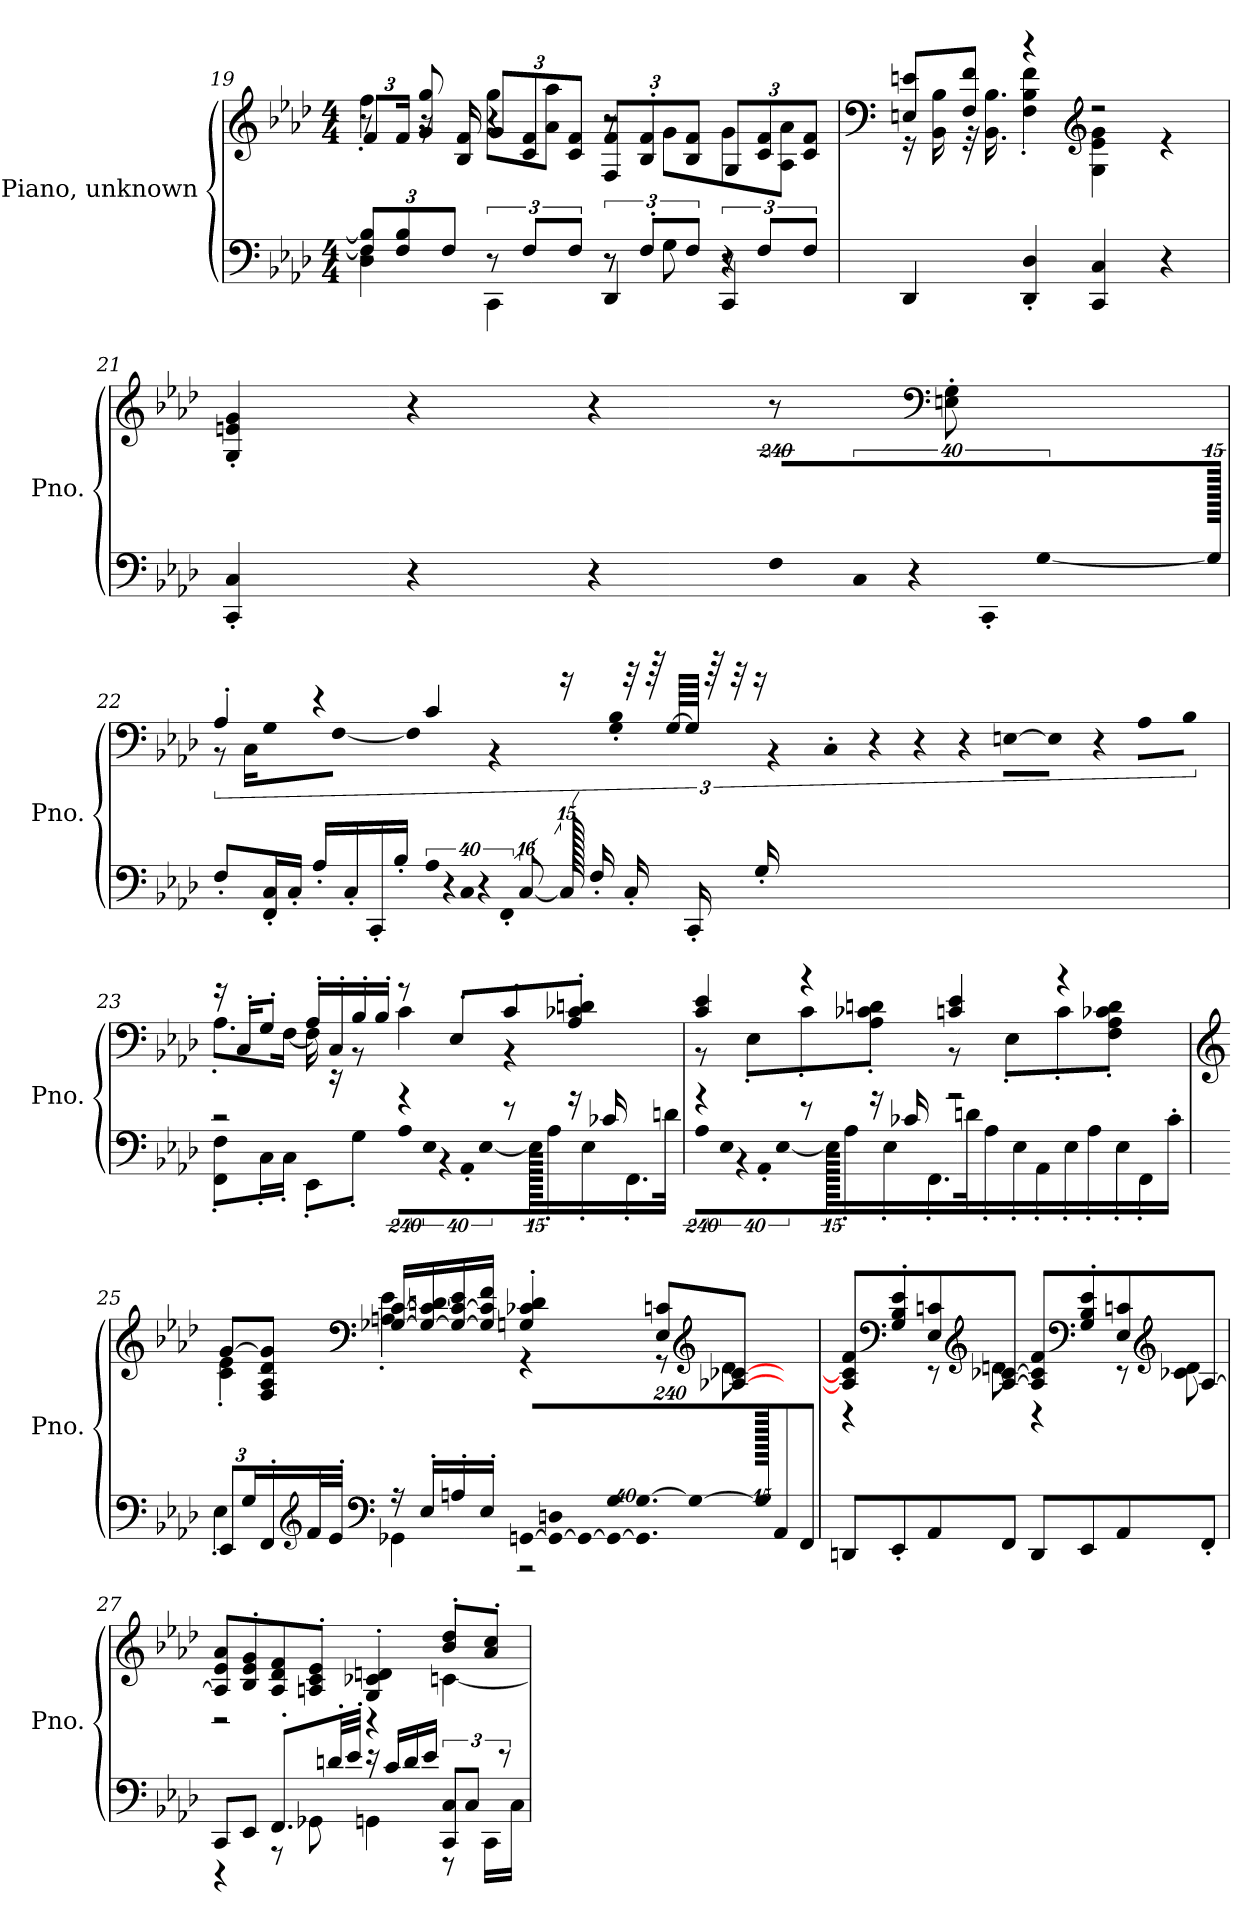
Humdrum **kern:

**kern	**kern
*part1	*part1
*staff2	*staff1
*I"Piano, unknown	*
*I'Pno.	*
!!LO:LB:g=z
*clefF4	*clefG2
*k[b-e-a-d-]	*k[b-e-a-d-]
*M4/4	*M4/4
=19	=19
*	*^
*	*	*^
*Xbrackettup	*	*	*Xbrackettup
*^	*	*	*
*	*^	*	*	*
12F/] 12B-/]L	4D-\	2r	8r	4ff'\	12f/L
12F/ 12B-/	.	.	.	.	24f/Jk
.	.	.	8g/ 8gg/	.	16r
12F/J	.	.	.	.	.
.	.	.	.	.	16B-/ 16f/
*brackettup	*	*	*	*	*
12r	4CC\	.	4r	8gg\L	12g/L
12F/L	.	.	.	.	12c/ 12f/
.	.	.	.	8a-\ 8aa-\J	.
12F/J	.	.	.	.	12c/ 12f/J
12r	8r	4DD-/	2r	8r	12F/ 12f/L
12F'/L	.	.	.	.	12B-/' 12f/'
.	8G\	.	.	8g\L	.
12F/J	.	.	.	.	12B-/ 12f/J
12r	4r	4CC/	.	8g\	12G/L
12F/L	.	.	.	.	12c/ 12f/
.	.	.	.	8A-\ 8a-\J	.
12F/J	.	.	.	.	12c/ 12f/J
*v	*v	*v	*	*	*
*	*v	*v	*v
=20	=20
*	*clefF4
*	*^
4DD-/	8En/ 8en/L	16r
.	.	16BB-\ 16B-\
.	8F/ 8f/J	32r
.	.	16.BB-\ 16.B-\
4DD-/' 4D-/'	4r	4F\' 4B-\' 4f\'
*	*clefG2	*
4CC/ 4C/	2r	4G\ 4e\ 4g\
4r	.	4r
*	*v	*v
=21	=21
4CC/' 4C/'	4G/' 4en/' 4g/'
4r	4r
4r	4r
!LO:N:vis=16	!
1920%137F\LL	8r
!LO:N:vis=32	!
640%23C\JJk	.
!LO:N:vis=32	!
640%23r	.
*	*clefF4
.	8En\' 8G\'
!LO:N:vis=32	!
640%23CC'/KLL	.
[240%17G/J	.
1920G/]	1920ryy
!!LO:LB:g=z
=22	=22
*	*^
*	*	*brackettup
8F'/L	4A-'/	12r
.	.	24C\LL
16FF/' 16C/'L	.	16G\
16C'/JJ	.	[16F\JJ
16A-'/LL	4r	16F\]
16C'/	.	16r
16CC'/	.	8G\' 8B-\'
16B-'/JJ	.	.
!LO:N:vis=32	!	!
640%23A-\	4c/	8r
!LO:N:vis=32	!	!
640%23r	.	.
!LO:N:vis=32	!	!
640%23C/	.	.
!LO:N:vis=32	!	!
640%23r	.	.
.	.	8C'\
!LO:N:vis=32	!	!
640%23FF'/KLL	.	.
[128%9C/	.	.
960C/]	16r	16r
16F'/LL	.	.
.	32r	32r
16C'/	.	.
.	64r	64r
.	[64G/LLLL	[64En\KLLL
.	64G/JJJJ]	32E\JJJ]
16CC'/	.	.
.	64r	.
.	32r	32r
.	16r	32A-\LLL
16G'/JJ	.	.
.	.	32B-\JJJ
.	960ryy	960ryy
!!LO:LB:g=z	!!
=23	=23	=23
*^	*	*
2r	8FF\' 8F\'L	16r	8.A-'\L
.	.	16C'/KL	.
.	16C'\L	8G'/J	.
.	16C'\JJ	.	[16F\Jk
.	8EE-'\L	16A-'/LL	16F\]
.	.	16C'/	16r
.	8G'\J	16B-'/	8r
.	.	16B-'/JJ	.
!	!LO:N:vis=16	!	!
4r	1920%137A-\LL	8r	4c\
!	!LO:N:vis=32	!	!
.	640%23E-\JJk	.	.
!	!LO:N:vis=32	!	!
.	640%23r	.	.
.	.	8E-'/L	.
!	!LO:N:vis=32	!	!
.	640%23AA-'\KLL	.	.
.	[240%17E-\J	.	.
8r	1920E-\]	8c'/	4r
.	16A-'\LL	.	.
.	16E-'\	.	.
16r	.	8A-/' 8c-X/' 8dn/'J	.
.	16.FF'\	.	.
16c-X/	.	.	.
.	32dn\JJk	.	.
1920ryy	.	1920ryy	1920ryy
=24	=24	=24	=24
!	!LO:N:vis=16	!	!
4r	1920%137A-\LL	4c/ 4e-/	8r
!	!LO:N:vis=32	!	!
.	640%23E-\JJk	.	.
!	!LO:N:vis=32	!	!
.	640%23r	.	.
.	.	.	8E-'\L
!	!LO:N:vis=32	!	!
.	640%23AA-'\KLL	.	.
.	[240%17E-\J	.	.
8r	1920E-\]	4r	8c'\
.	16A-'\LL	.	.
.	16E-'\	.	.
16r	.	.	8A-\' 8c-X\' 8dn\'J
.	16.FF'\	.	.
16c-X/	.	.	.
.	32dn\JJk	.	.
2r	.	4cn/ 4e-/	8r
.	16A-'\LL	.	.
.	16E-'\	.	.
.	.	.	8E-'\L
.	16AA-'\	.	.
.	16E-'\JJ	.	.
.	.	4r	8c'\
.	16A-'\LL	.	.
.	16E-'\	.	.
.	.	.	8F\' 8A-\' 8c-X\' 8d\'J
.	16FF'\	.	.
.	16c-'\JJ	.	.
1920ryy	.	1920ryy	1920ryy
!!LO:LB:g=z	!!
=25	=25	=25	=25
*	*	*clefG2	*
*Xbrackettup	*	*	*
12EE-/L	4E-'\	[8g/L	4c\' 4e-\'
24G/L	.	.	.
16FF'/	.	8F/ 8A-/ 8d-/ 8g/]J	.
*clefG2	*	*	*
32f/L	.	.	.
32e-'/JJJ	.	.	.
*clefF4	*	*clefF4	*
16r	4GG-X\	[16G-X/ [16c/LL	4An\' 4e-\'
16E-'/LL	.	16G-/_ 16c/_ 16dn/	.
16An'/	.	16G-/_ 16c/_ 16e-/	.
16E-'/JJ	.	16G-/] 16c/] 16f/JJ	.
!LO:N:vis=16	!	!	!
[1920%137GGn/LL	2r	4Gn/' 4c-X/' 4d/'	4r
!LO:N:vis=32	!	!	!
640%23GG/_ 640%23Dn/L	.	.	.
!LO:N:vis=32	!	!	!
640%23GG/_	.	.	.
!LO:N:vis=32	!	!	!
640%23GG/_ 640%23G/	.	.	.
!LO:N:vis=32.	!	!	!
1920%103GG/] [1920%103G/	.	.	.
640%11G/JJ_	.	.	.
1920G/]	.	8E-/ 8cn/L	8r
8AA-/	.	.	.
*	*	*clefG2	*
.	.	[8A-X/ [8c-X/J	8d\
8FF/J	.	.	.
.	1920ryy	1920ryy	1920ryy
*v	*v	*	*
!!LO:LB:g=z	!!
=26	=26	=26
8DDn/L	8A-/] 8c-/] 8f/L	4r
*	*clefF4	*
8EE-'/	8G/' 8B-/' 8e-/'	.
8AA-/	8E-/ 8cn/	8r
*	*clefG2	*
8FF/J	[8A-/ [8c-X/J	8dn\
8DD/L	8A-/] 8c-/] 8f/L	4r
*	*clefF4	*
8EE-/	8G/' 8B-/' 8e-/'	.
8AA-/	8E-/ 8cn/	8r
*	*clefG2	*
8FF'/J	[8A-/J	8c-X\ 8d\
=27	=27	=27
*^	*	*
8CC/L	4r	8A-/] 8e-/ 8a-/L	2r
8EE-/J	.	8B-/' 8e-/' 8g/'	.
8.FF'/L	8r	8A-/ 8d-/ 8f/	.
.	8GG-X\	8An/' 8c/' 8e-/'J	.
32dn'/LL	.	.	.
32e-'/JJJ	.	.	.
16r	4GGn\	4G/' 4c-X/' 4dn/'	4r
16c/LL	.	.	.
16d/	.	.	.
16e-/JJ	.	.	.
*brackettup	*	*	*
12CC/ 12C/L	8r	8b-/' 8dd-/'L	[4cn\
12C/J	.	.	.
.	16CC\LL	8a-/' 8cc/'J	.
12r	.	.	.
.	16C\JJ	.	.
*v	*v	*	*
*	*v	*v
=	=
*-	*-
